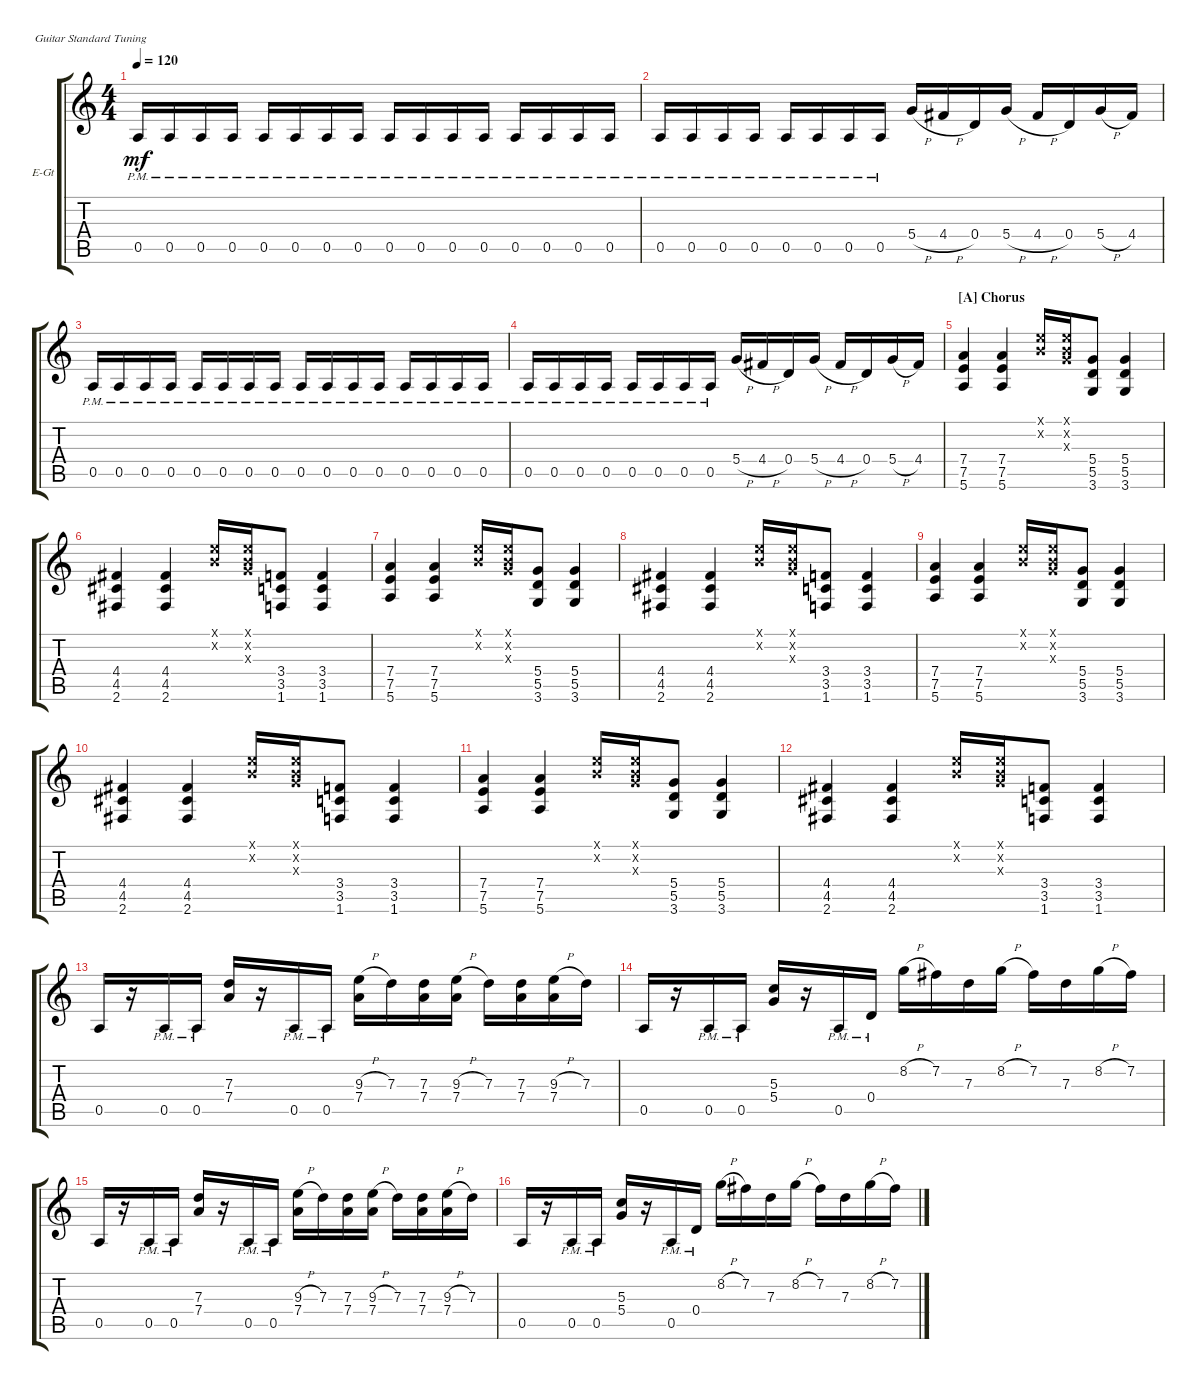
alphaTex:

\defaultSystemsLayout 4
\bracketExtendMode groupsimilarinstruments
\firstSystemTrackNameOrientation horizontal
\otherSystemsTrackNameOrientation horizontal
\track ("Tracii Guns" "E-Gt") {instrument distortionguitar}
\staff {score tabs}
\tuning (E4 B3 G3 D3 A2 E2)
\ts (4 4)
\tempo 120
\clef g2
\ks c
0.5{pm}.16{dy mf} 0.5{pm}.16 0.5{pm}.16 0.5{pm}.16 0.5{pm}.16 0.5{pm}.16 0.5{pm}.16 0.5{pm}.16 0.5{pm}.16 0.5{pm}.16 0.5{pm}.16 0.5{pm}.16 0.5{pm}.16 0.5{pm}.16 0.5{pm}.16 0.5{pm}.16 |
0.5{pm}.16 0.5{pm}.16 0.5{pm}.16 0.5{pm}.16 0.5{pm}.16 0.5{pm}.16 0.5{pm}.16 0.5{pm}.16 5.4{h}.16 4.4{h}.16 0.4.16 5.4{h}.16 4.4{h}.16 0.4.16 5.4{h}.16 4.4.16 |
0.5{pm}.16 0.5{pm}.16 0.5{pm}.16 0.5{pm}.16 0.5{pm}.16 0.5{pm}.16 0.5{pm}.16 0.5{pm}.16 0.5{pm}.16 0.5{pm}.16 0.5{pm}.16 0.5{pm}.16 0.5{pm}.16 0.5{pm}.16 0.5{pm}.16 0.5{pm}.16 |
0.5{pm}.16 0.5{pm}.16 0.5{pm}.16 0.5{pm}.16 0.5{pm}.16 0.5{pm}.16 0.5{pm}.16 0.5{pm}.16 5.4{h}.16 4.4{h}.16 0.4.16 5.4{h}.16 4.4{h}.16 0.4.16 5.4{h}.16 4.4.16 |
\section ("A" "Chorus")
(5.6 7.5 7.4).4 (7.4 7.5 5.6).4 (0.1{x} 0.2{x}).16 (0.1{x} 0.2{x} 0.3{x}).16 (3.6 5.5 5.4).8 (3.6 5.5 5.4).4 |
(2.6 4.5 4.4).4 (2.6 4.5 4.4).4 (0.2{x} 0.1{x}).16 (0.1{x} 0.2{x} 0.3{x}).16 (1.6 3.5 3.4).8 (1.6 3.5 3.4).4 |
(5.6 7.5 7.4).4 (7.4 7.5 5.6).4 (0.1{x} 0.2{x}).16 (0.1{x} 0.2{x} 0.3{x}).16 (3.6 5.5 5.4).8 (3.6 5.5 5.4).4 |
(2.6 4.5 4.4).4 (2.6 4.5 4.4).4 (0.2{x} 0.1{x}).16 (0.1{x} 0.2{x} 0.3{x}).16 (1.6 3.5 3.4).8 (1.6 3.5 3.4).4 |
(5.6 7.5 7.4).4 (7.4 7.5 5.6).4 (0.1{x} 0.2{x}).16 (0.1{x} 0.2{x} 0.3{x}).16 (3.6 5.5 5.4).8 (3.6 5.5 5.4).4 |
(2.6 4.5 4.4).4 (2.6 4.5 4.4).4 (0.2{x} 0.1{x}).16 (0.1{x} 0.2{x} 0.3{x}).16 (1.6 3.5 3.4).8 (1.6 3.5 3.4).4 |
(5.6 7.5 7.4).4 (7.4 7.5 5.6).4 (0.1{x} 0.2{x}).16 (0.1{x} 0.2{x} 0.3{x}).16 (3.6 5.5 5.4).8 (3.6 5.5 5.4).4 |
(2.6 4.5 4.4).4 (2.6 4.5 4.4).4 (0.2{x} 0.1{x}).16 (0.1{x} 0.2{x} 0.3{x}).16 (1.6 3.5 3.4).8 (1.6 3.5 3.4).4 |
0.5.16 r.16 0.5{pm}.16 0.5{pm}.16 (7.4 7.3).16 r.16 0.5{pm}.16 0.5{pm}.16 (7.4 9.3{h}).16 7.3.16 (7.3 7.4).16 (7.4 9.3{h}).16 7.3.16 (7.3 7.4).16 (7.4 9.3{h}).16 7.3.16 |
0.5.16 r.16 0.5{pm}.16 0.5{pm}.16 (5.4 5.3).16 r.16 0.5{pm}.16 0.4{pm}.16 8.2{h}.16 7.2.16 7.3.16 8.2{h}.16 7.2.16 7.3.16 8.2{h}.16 7.2.16 |
0.5.16 r.16 0.5{pm}.16 0.5{pm}.16 (7.4 7.3).16 r.16 0.5{pm}.16 0.5{pm}.16 (7.4 9.3{h}).16 7.3.16 (7.3 7.4).16 (7.4 9.3{h}).16 7.3.16 (7.3 7.4).16 (7.4 9.3{h}).16 7.3.16 |
0.5.16 r.16 0.5{pm}.16 0.5{pm}.16 (5.4 5.3).16 r.16 0.5{pm}.16 0.4{pm}.16 8.2{h}.16 7.2.16 7.3.16 8.2{h}.16 7.2.16 7.3.16 8.2{h}.16 7.2.16
